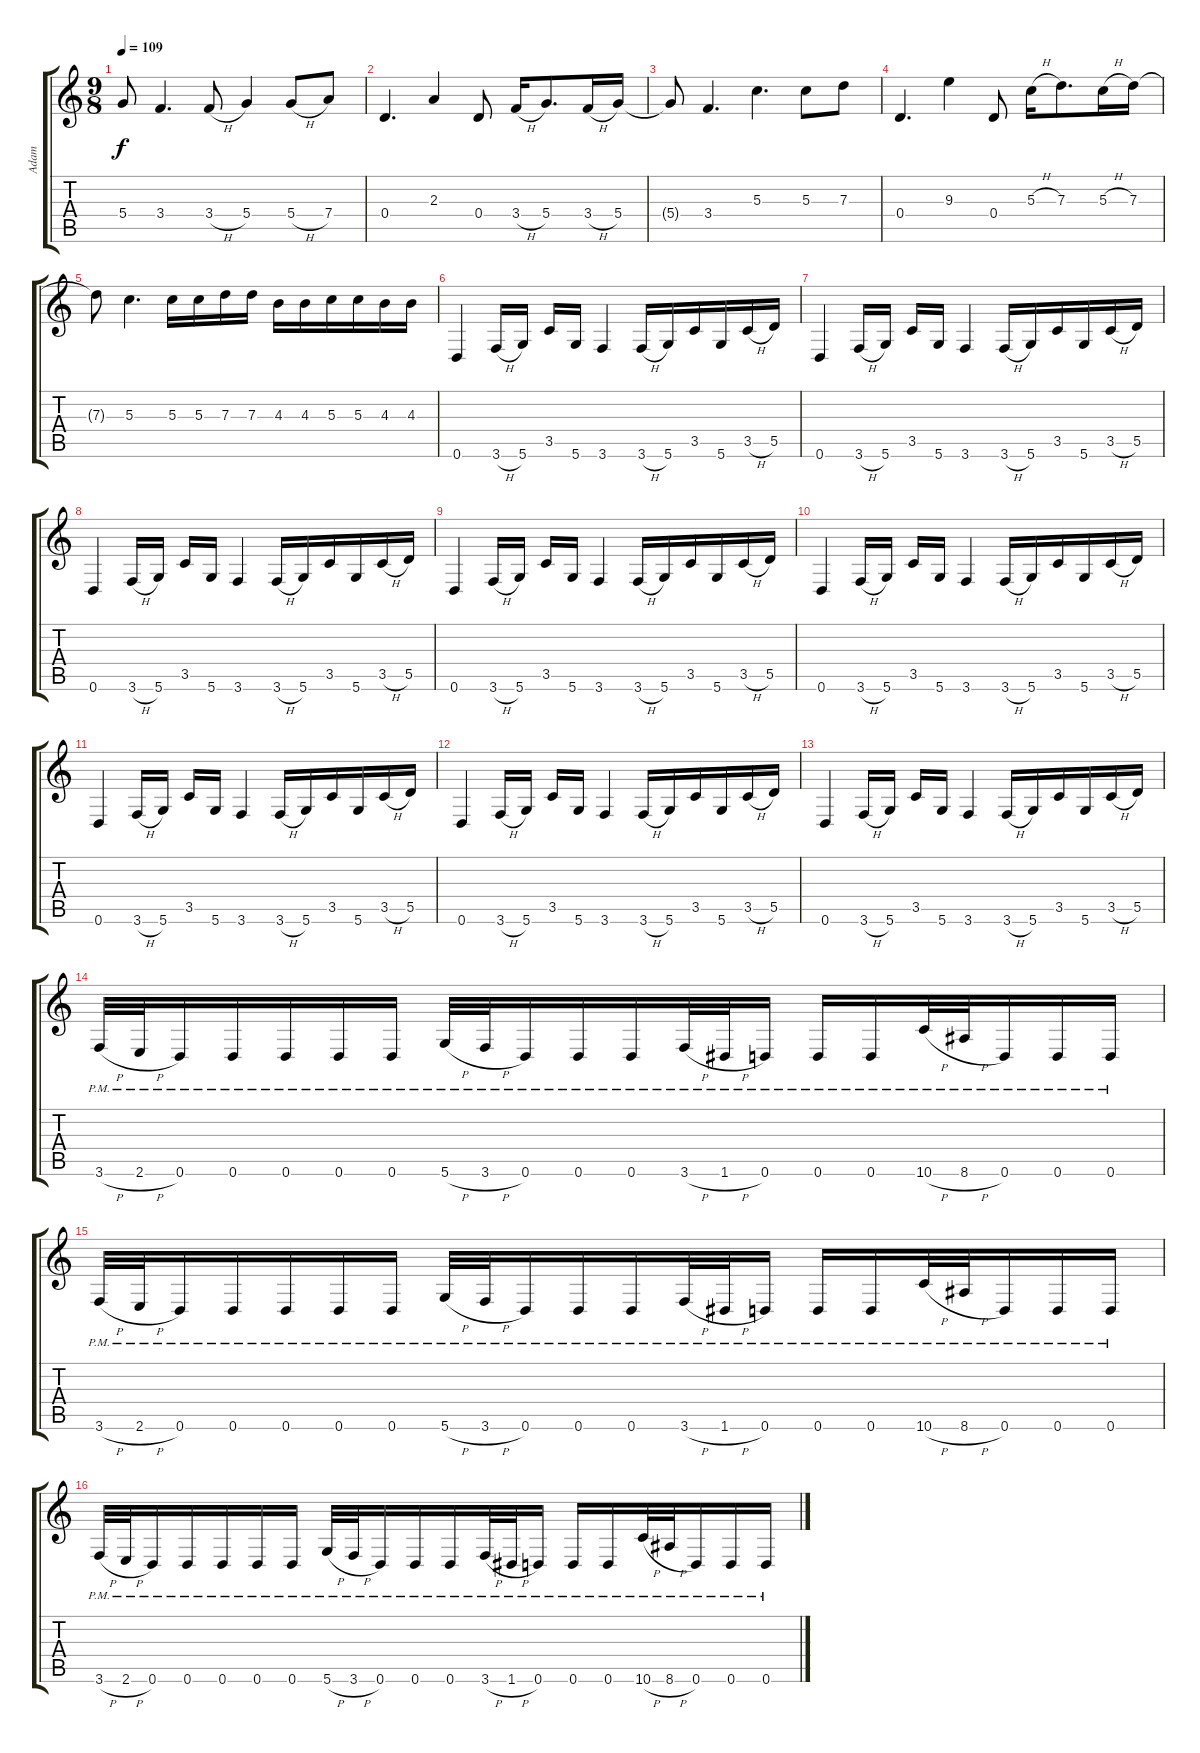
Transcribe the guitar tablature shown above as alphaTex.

\track ("Adam" "Adam") {instrument distortionguitar}
\staff {score tabs}
\tuning (E4 B3 G3 D3 A2 D2) {hide}
\ts (9 8)
\tempo 109
\clef g2
\ks c
5.4{t}.8{dy f} 3.4.4{d} 3.4{h}.8 5.4.4 5.4{h}.8 7.4.8 |
0.4.4{d} 2.3.4 0.4.8 3.4{h}.16 5.4.8{d} 3.4{h}.16 5.4.16 |
5.4{t}.8 3.4.4{d} 5.3.4{d} 5.3.8 7.3.8 |
0.4.4{d} 9.3.4 0.4.8 5.3{h}.16 7.3.8{d} 5.3{h}.16 7.3.16 |
7.3{t}.8 5.3.4{d} 5.3.16 5.3.16 7.3.16 7.3.16 4.3.16 4.3.16 5.3.16 5.3.16 4.3.16 4.3.16 |
0.6.4 3.6{h}.16 5.6.16 3.5.16 5.6.16 3.6.4 3.6{h}.16 5.6.16 3.5.16 5.6.16 3.5{h}.16 5.5.16 |
0.6.4 3.6{h}.16 5.6.16 3.5.16 5.6.16 3.6.4 3.6{h}.16 5.6.16 3.5.16 5.6.16 3.5{h}.16 5.5.16 |
0.6.4 3.6{h}.16 5.6.16 3.5.16 5.6.16 3.6.4 3.6{h}.16 5.6.16 3.5.16 5.6.16 3.5{h}.16 5.5.16 |
0.6.4 3.6{h}.16 5.6.16 3.5.16 5.6.16 3.6.4 3.6{h}.16 5.6.16 3.5.16 5.6.16 3.5{h}.16 5.5.16 |
0.6.4 3.6{h}.16 5.6.16 3.5.16 5.6.16 3.6.4 3.6{h}.16 5.6.16 3.5.16 5.6.16 3.5{h}.16 5.5.16 |
0.6.4 3.6{h}.16 5.6.16 3.5.16 5.6.16 3.6.4 3.6{h}.16 5.6.16 3.5.16 5.6.16 3.5{h}.16 5.5.16 |
0.6.4 3.6{h}.16 5.6.16 3.5.16 5.6.16 3.6.4 3.6{h}.16 5.6.16 3.5.16 5.6.16 3.5{h}.16 5.5.16 |
0.6.4 3.6{h}.16 5.6.16 3.5.16 5.6.16 3.6.4 3.6{h}.16 5.6.16 3.5.16 5.6.16 3.5{h}.16 5.5.16 |
3.6{h pm}.32 2.6{h pm}.32 0.6{pm}.16 0.6{pm}.16 0.6{pm}.16 0.6{pm}.16 0.6{pm}.16 5.6{h pm}.32 3.6{h pm}.32 0.6{pm}.16 0.6{pm}.16 0.6{pm}.16 3.6{h pm}.32 1.6{h pm}.32 0.6{pm}.16 0.6{pm}.16 0.6{pm}.16 10.6{h pm}.32 8.6{h pm}.32 0.6{pm}.16 0.6{pm}.16 0.6{pm}.16 |
3.6{h pm}.32 2.6{h pm}.32 0.6{pm}.16 0.6{pm}.16 0.6{pm}.16 0.6{pm}.16 0.6{pm}.16 5.6{h pm}.32 3.6{h pm}.32 0.6{pm}.16 0.6{pm}.16 0.6{pm}.16 3.6{h pm}.32 1.6{h pm}.32 0.6{pm}.16 0.6{pm}.16 0.6{pm}.16 10.6{h pm}.32 8.6{h pm}.32 0.6{pm}.16 0.6{pm}.16 0.6{pm}.16 |
3.6{h pm}.32 2.6{h pm}.32 0.6{pm}.16 0.6{pm}.16 0.6{pm}.16 0.6{pm}.16 0.6{pm}.16 5.6{h pm}.32 3.6{h pm}.32 0.6{pm}.16 0.6{pm}.16 0.6{pm}.16 3.6{h pm}.32 1.6{h pm}.32 0.6{pm}.16 0.6{pm}.16 0.6{pm}.16 10.6{h pm}.32 8.6{h pm}.32 0.6{pm}.16 0.6{pm}.16 0.6{pm}.16
